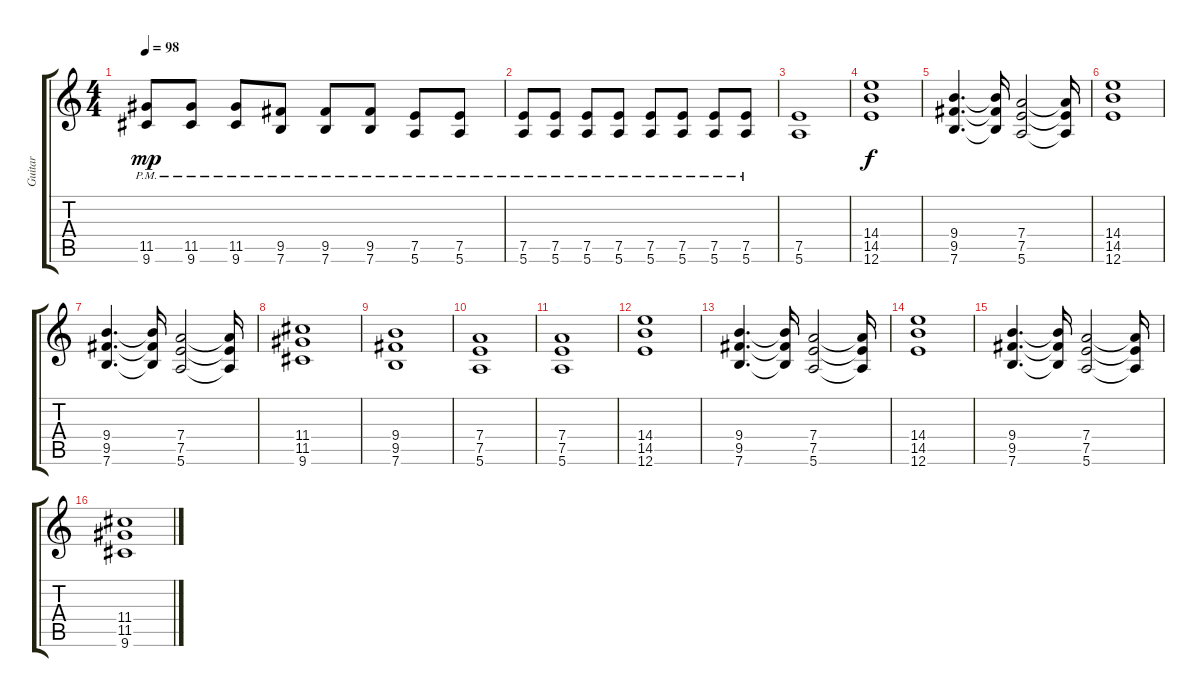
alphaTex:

\track ("Guitar" "Guitar") {instrument distortionguitar}
\staff {score tabs}
\tuning (E4 B3 G3 D3 A2 E2) {hide}
\ts (4 4)
\tempo 98
\clef g2
\ks c
(11.5{pm} 9.6{pm}).8{dy mp} (11.5{pm} 9.6{pm}).8 (11.5{pm} 9.6{pm}).8 (9.5{pm} 7.6{pm}).8 (9.5{pm} 7.6{pm}).8 (9.5{pm} 7.6{pm}).8 (7.5{pm} 5.6{pm}).8 (7.5{pm} 5.6{pm}).8 |
(7.5{pm} 5.6{pm}).8 (7.5{pm} 5.6{pm}).8 (7.5{pm} 5.6{pm}).8 (7.5{pm} 5.6{pm}).8 (7.5{pm} 5.6{pm}).8 (7.5{pm} 5.6{pm}).8 (7.5{pm} 5.6{pm}).8 (7.5{pm} 5.6{pm}).8 |
(7.5 5.6).1 |
(14.4 14.5 12.6).1{dy f} |
(9.4 9.5 7.6).4{d} (9.4{t} 9.5{t} 7.6{t}).16 (7.4 7.5 5.6).2 (7.4{t} 7.5{t} 5.6{t}).16 |
(14.4 14.5 12.6).1 |
(9.4 9.5 7.6).4{d} (9.4{t} 9.5{t} 7.6{t}).16 (7.4 7.5 5.6).2 (7.4{t} 7.5{t} 5.6{t}).16 |
(11.4 11.5 9.6).1 |
(9.4 9.5 7.6).1 |
(7.4 7.5 5.6).1 |
(7.4 7.5 5.6).1 |
(14.4 14.5 12.6).1 |
(9.4 9.5 7.6).4{d} (9.4{t} 9.5{t} 7.6{t}).16 (7.4 7.5 5.6).2 (7.4{t} 7.5{t} 5.6{t}).16 |
(14.4 14.5 12.6).1 |
(9.4 9.5 7.6).4{d} (9.4{t} 9.5{t} 7.6{t}).16 (7.4 7.5 5.6).2 (7.4{t} 7.5{t} 5.6{t}).16 |
(11.4 11.5 9.6).1
